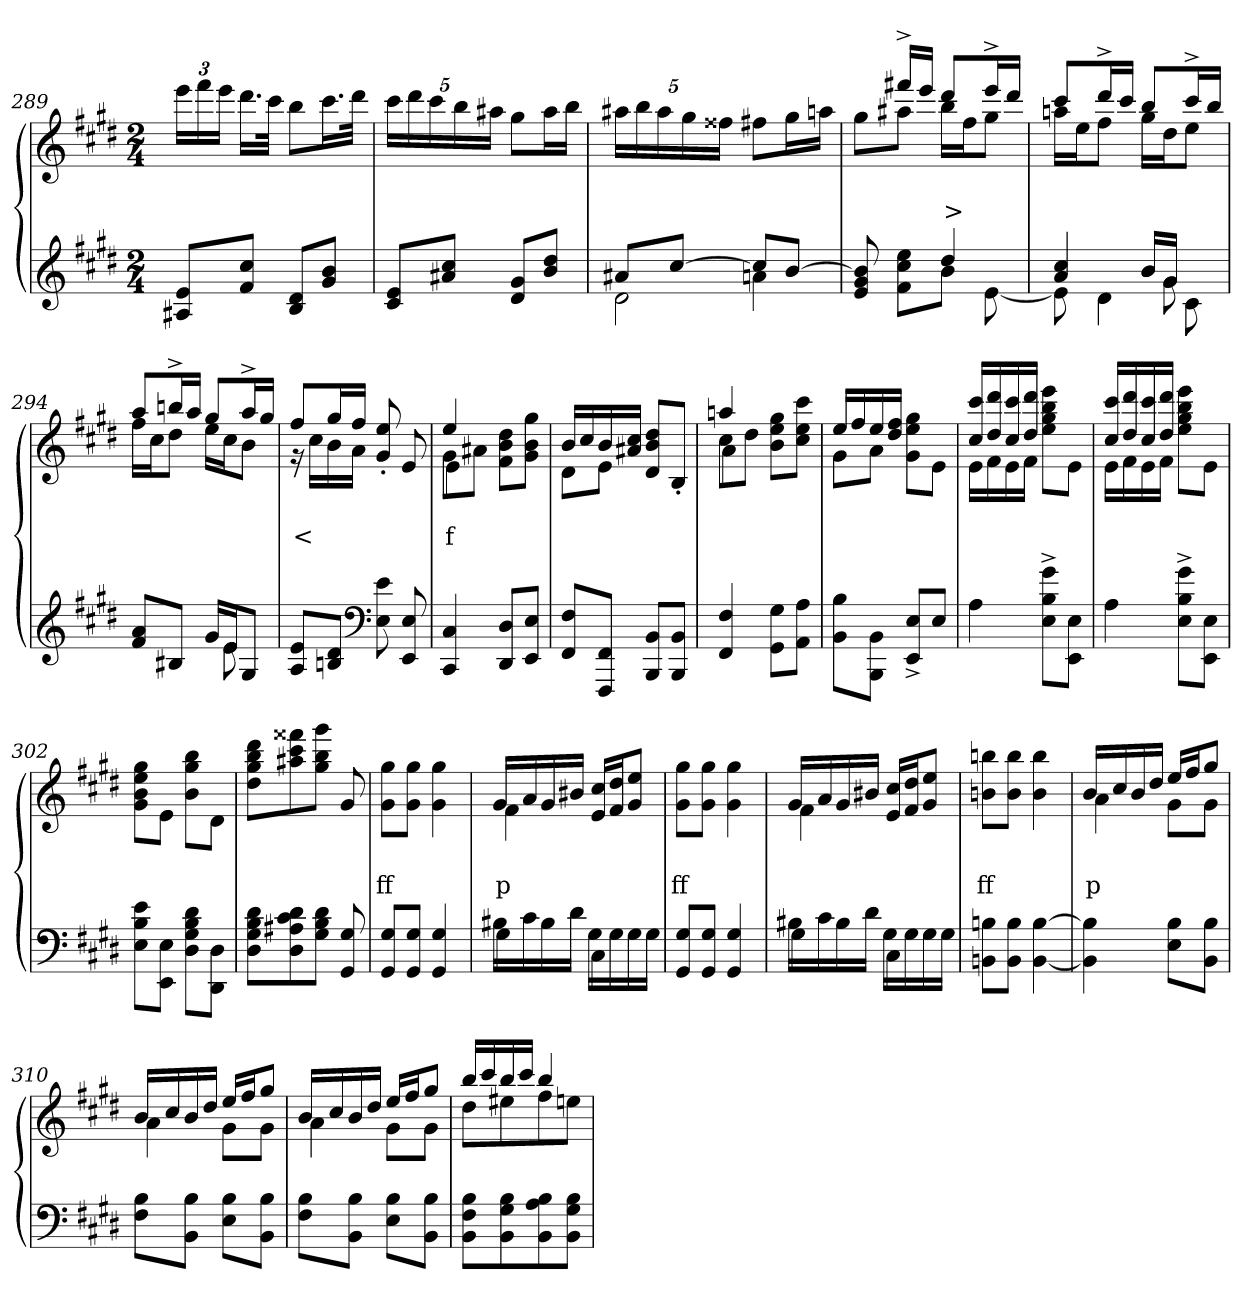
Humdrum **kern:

**kern	**kern	**text	**text
*part2	*part1	*part1	*part1
*staff2	*staff1	*staff1	*staff1
*clefG2	*clefG2	*	*
*k[f#c#g#d#]	*k[f#c#g#d#]	*	*
*M2/4	*M2/4	*	*
=289	=289	=289	=289
8e 8A#XL	24eeeLL	.	.
.	24fff#	.	.
.	24eeeJJ	.	.
8cc# 8f#J	16.ddd#LL	.	.
.	32ccc#JJk	.	.
8d# 8BL	8bbL	.	.
8b 8g#J	16.ccc#L	.	.
.	32ddd#JJk	.	.
=290	=290	=290	=290
8e 8c#L	20ccc#LL	.	.
.	20ddd#	.	.
.	20ccc#	.	.
8cc# 8a#XJ	.	.	.
.	20bb	.	.
.	20aa#XJJ	.	.
8g# 8d#L	8gg#L	.	.
8dd# 8bJ	16aa#L	.	.
.	16bbJJ	.	.
=291	=291	=291	=291
*^	*	*	*
*	*^	*	*	*
8a#XL	4ryy	2d#\	20aa#XLL	.	.
.	.	.	20bb	.	.
.	.	.	20aa#	.	.
[8cc#J	.	.	.	.	.
.	.	.	20gg#	.	.
.	.	.	20ff##XJJ	.	.
8cc#L]	4an	.	8ff#XL	.	.
[8bJ	.	.	16gg#L	.	.
.	.	.	16aanJJ	.	.
*	*v	*v	*	*	*
=292	=292	=292	=292	=292
*	*	*^	*	*
4ryy	8b/] 8g# 8e	8ryy	8gg#L	.	.
.	8ee 8cc# 8f#L	16fff#X^>LL	8aa#XJ	.	.
.	.	16eeeJJ	.	.	.
4dd#	8bJ	8ddd#L	16bbLL	.	>
.	.	.	16ff#J	.	.
.	[8e	16eee^>L	8gg#J	.	.
.	.	16ddd#JJ	.	.	.
=293	=293	=293	=293	=293	=293
*^	*^	*	*	*	*
4ryy	16ryy	4cc#/ 4a	8e]	8ccc#L	16aanLL	.	.
.	16ryy@	.	.	.	16eeJ	.	.
.	16ryy@	.	4d#	16ddd#^>L	8ff#J	.	.
.	16ryy@	.	.	16ccc#JJ	.	.	.
16bLL	16ryy@	4b	.	8bbL	16gg#LL	.	.
16g#JJ	8g#	.	.	.	16dd#J	.	.
8ryy	.	.	8c#	16ccc#^>L	8eeJ	.	.
.	16ryy	.	.	16bbJJ	.	.	.
*	*v	*v	*v	*	*	*	*
=294	=294	=294	=294	=294	=294
8a 8f#L	16ryy	8aaL	16ff#LL	.	.
*v	*v	*	*	*	*
.	.	16cc#J	.	.
8B#XJ	16bbn^>L	8dd#J	.	.
.	16aaJJ	.	.	.
16g#LL	8gg#L	16eeLL	.	.
*^	*	*	*	*
16eJ	8e	.	16cc#J	.	.
8G#J	.	16aa^>L	8bJ	.	.
.	16ryy	16gg#JJ	.	.	.
*v	*v	*	*	*	*
=295	=295	=295	=295	=295
8e 8AL	8ff#L	16r	.	<
.	.	16cc#LL	.	.
8d# 8BnJ	16gg#L	16b	.	.
.	16ff#JJ	16aJJ	.	.
*clefF4	*	*	*	*
8e 8E	8ee/'> 8g#'>	4ryy	.	.
8E 8EE	8e	.	.	.
=296	=296	=296	=296	=296
*	*	*^	*	*
4C# 4CC#	4ee	8g#L	4e\	.	f
.	.	8a#XJ	.	.	.
8D# 8DD#L	4ryy	8dd# 8b 8f#L	4ryy	.	.
8E 8EEJ	.	8gg# 8b 8g#J	.	.	.
*	*	*v	*v	*	*
=297	=297	=297	=297	=297
8F# 8FF#L	16bLL	8d#\L	.	.
.	16cc#	.	.	.
8FF# 8FFF#J	16b	8eJ	.	.
.	16cc# 16a#XJJ	.	.	.
8BB 8BBBL	8dd# 8b 8d#L	4ryy	.	.
8BB 8BBBJ	8B'>J	.	.	.
=298	=298	=298	=298	=298
*	*	*^	*	*
4F# 4FF#	4aan	8cc#\L	4a\	.	.
.	.	8dd#J	.	.	.
8G#\ 8GG#L	4ryy	8gg#\ 8ee 8bL	4ryy	.	.
8A 8AAJ	.	8ccc# 8ee 8cc#J	.	.	.
*	*	*v	*v	*	*
=299	=299	=299	=299	=299
8B\ 8BBL	16eeLL	8g#\L	.	.
.	16ff#	.	.	.
8BB 8BBBJ	16ee	8aJ	.	.
.	16ff# 16dd#JJ	.	.	.
8E^> 8EE^>L	8gg# 8ee 8g#L	4ryy	.	.
8EJ	8eJ	.	.	.
=300	=300	=300	=300	=300
4A	16ccc# 16cc#LL	16e\LL	.	.
.	16ddd# 16dd#	16f#	.	.
.	16ccc# 16cc#	16e	.	.
.	16ddd# 16dd#JJ	16f#JJ	.	.
8g#\^> 8B^> 8E^>L	8eee 8bb 8gg# 8eeL	4ryy	.	.
8E 8EEJ	8eJ	.	.	.
=301	=301	=301	=301	=301
4A	16ccc# 16cc#LL	16e\LL	.	.
.	16ddd# 16dd#	16f#	.	.
.	16ccc# 16cc#	16e	.	.
.	16ddd# 16dd#JJ	16f#JJ	.	.
8g#\^> 8B^> 8E^>L	8eee 8bb 8gg# 8eeL	4ryy	.	.
8E 8EEJ	8eJ	.	.	.
*	*v	*v	*	*
=302	=302	=302	=302
8e\ 8B 8EL	8gg# 8ee 8b 8g#L	.	.
8E 8EEJ	8eJ	.	.
8d#\ 8B 8G# 8D#L	8bb 8gg# 8bL	.	.
8D# 8DD#J	8d#J	.	.
=303	=303	=303	=303
8d#\ 8B 8G# 8D#L	8ddd#\ 8bb 8gg# 8dd#L	.	.
8d# 8c# 8A#X 8D#	8fff##X 8ccc# 8aa#X	.	.
8d# 8B 8G#J	8ggg# 8bb 8gg#J	.	.
8G# 8GG#	8g#	.	.
=304	=304	=304	=304
8G# 8GG#L	8gg#\ 8g#L	.	ff
8G# 8GG#J	8gg# 8g#J	.	.
4G# 4GG#	4gg# 4g#	.	.
=305	=305	=305	=305
*^	*^	*	*
16B#X\LL	4G#	16g#LL	4f#	.	p
16c#	.	16a	.	.	.
16B#	.	16g#	.	.	.
16d#JJ	.	16b#XJJ	.	.	.
4C#\	16G#\LL	16cc# 16eLL	4ryy	.	.
.	16G#	16dd# 16f#J	.	.	.
.	16G#	8ee 8g#J	.	.	.
.	16G#JJ	.	.	.	.
*v	*v	*	*	*	*
*	*v	*v	*	*
=306	=306	=306	=306
8G# 8GG#L	8gg#\ 8g#L	.	ff
8G# 8GG#J	8gg# 8g#J	.	.
4G# 4GG#	4gg# 4g#	.	.
=307	=307	=307	=307
*^	*^	*	*
16B#X\LL	4G#	16g#LL	4f#	.	.
16c#	.	16a	.	.	.
16B#	.	16g#	.	.	.
16d#JJ	.	16b#XJJ	.	.	.
4C#\	16G#\LL	16cc# 16eLL	4ryy	.	.
.	16G#	16dd# 16f#J	.	.	.
.	16G#	8ee 8g#J	.	.	.
.	16G#JJ	.	.	.	.
*v	*v	*	*	*	*
*	*v	*v	*	*
=308	=308	=308	=308
8Bn\ 8BBnL	8bbn\ 8bnL	.	ff
8B 8BBJ	8bb 8bJ	.	.
[4B [4BB	4bb 4b	.	.
=309	=309	=309	=309
*	*^	*	*
4B] 4BB]	16bLL	4a	.	p
.	16cc#	.	.	.
.	16b	.	.	.
.	16dd#JJ	.	.	.
8B\ 8EL	16eeLL	8g#\L	.	.
.	16ff#J	.	.	.
8B 8BBJ	8gg#J	8g#J	.	.
=310	=310	=310	=310	=310
8B\ 8F#L	16bLL	4a	.	.
.	16cc#	.	.	.
8B 8BBJ	16b	.	.	.
.	16dd#JJ	.	.	.
8B\ 8EL	16eeLL	8g#\L	.	.
.	16ff#J	.	.	.
8B 8BBJ	8gg#J	8g#J	.	.
=311	=311	=311	=311	=311
8B\ 8F#L	16bLL	4a	.	.
.	16cc#	.	.	.
8B 8BBJ	16b	.	.	.
.	16dd#JJ	.	.	.
8B\ 8EL	16eeLL	8g#\L	.	.
.	16ff#J	.	.	.
8B 8BBJ	8gg#J	8g#J	.	.
=312	=312	=312	=312	=312
8B\ 8F# 8BBL	16bbLL	8dd#\L	.	.
.	16ccc#	.	.	.
8B 8G# 8BB	16bb	8ee#X	.	.
.	16ccc#JJ	.	.	.
8B 8A 8BB	4bb	8ff#	.	.
8B 8G# 8BBJ	.	8eenJ	.	.
*	*v	*v	*	*
=	=	=	=
*-	*-	*-	*-
